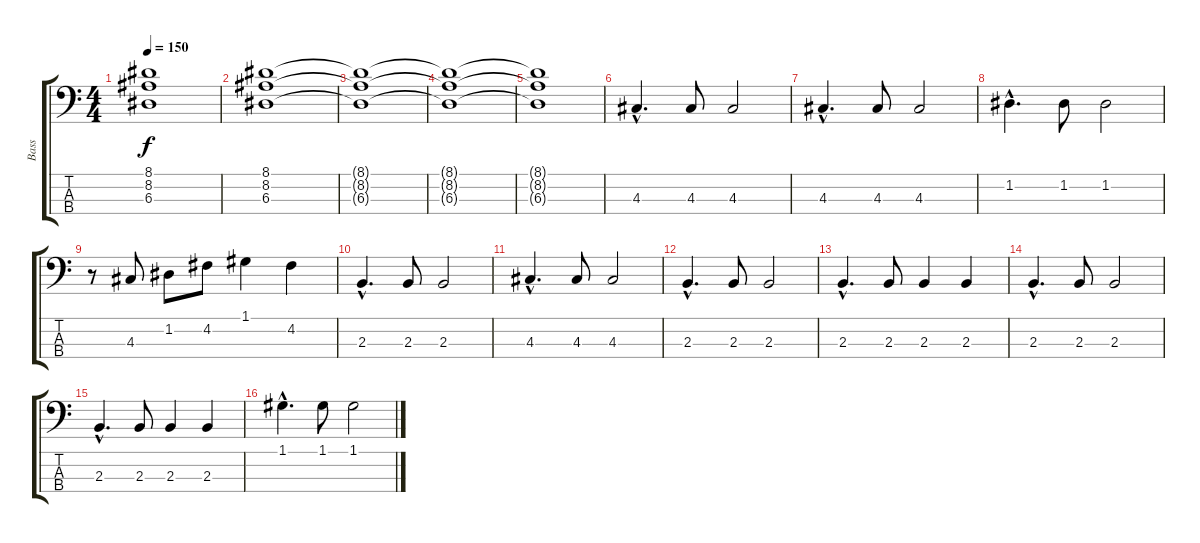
\track ("Bass" "Bass") {instrument electricbassfinger}
\staff {score tabs}
\tuning (G2 D2 A1 E1) {hide}
\ts (4 4)
\tempo 150
\clef f4
\ks c
(8.1{t} 8.2{t} 6.3{t}).1{dy f} |
(8.1 8.2 6.3).1 |
(8.1{t} 8.2{t} 6.3{t}).1 |
(8.1{t} 8.2{t} 6.3{t}).1 |
(8.1{t} 8.2{t} 6.3{t}).1 |
4.3{hac}.4{d} 4.3.8 4.3.2 |
4.3{hac}.4{d} 4.3.8 4.3.2 |
1.2{hac}.4{d} 1.2.8 1.2.2 |
r.8 4.3.8 1.2.8 4.2.8 1.1.4 4.2.4 |
2.3{hac}.4{d} 2.3.8 2.3.2 |
4.3{hac}.4{d} 4.3.8 4.3.2 |
2.3{hac}.4{d} 2.3.8 2.3.2 |
2.3{hac}.4{d} 2.3.8 2.3.4 2.3.4 |
2.3{hac}.4{d} 2.3.8 2.3.2 |
2.3{hac}.4{d} 2.3.8 2.3.4 2.3.4 |
1.1{hac}.4{d} 1.1.8 1.1.2
